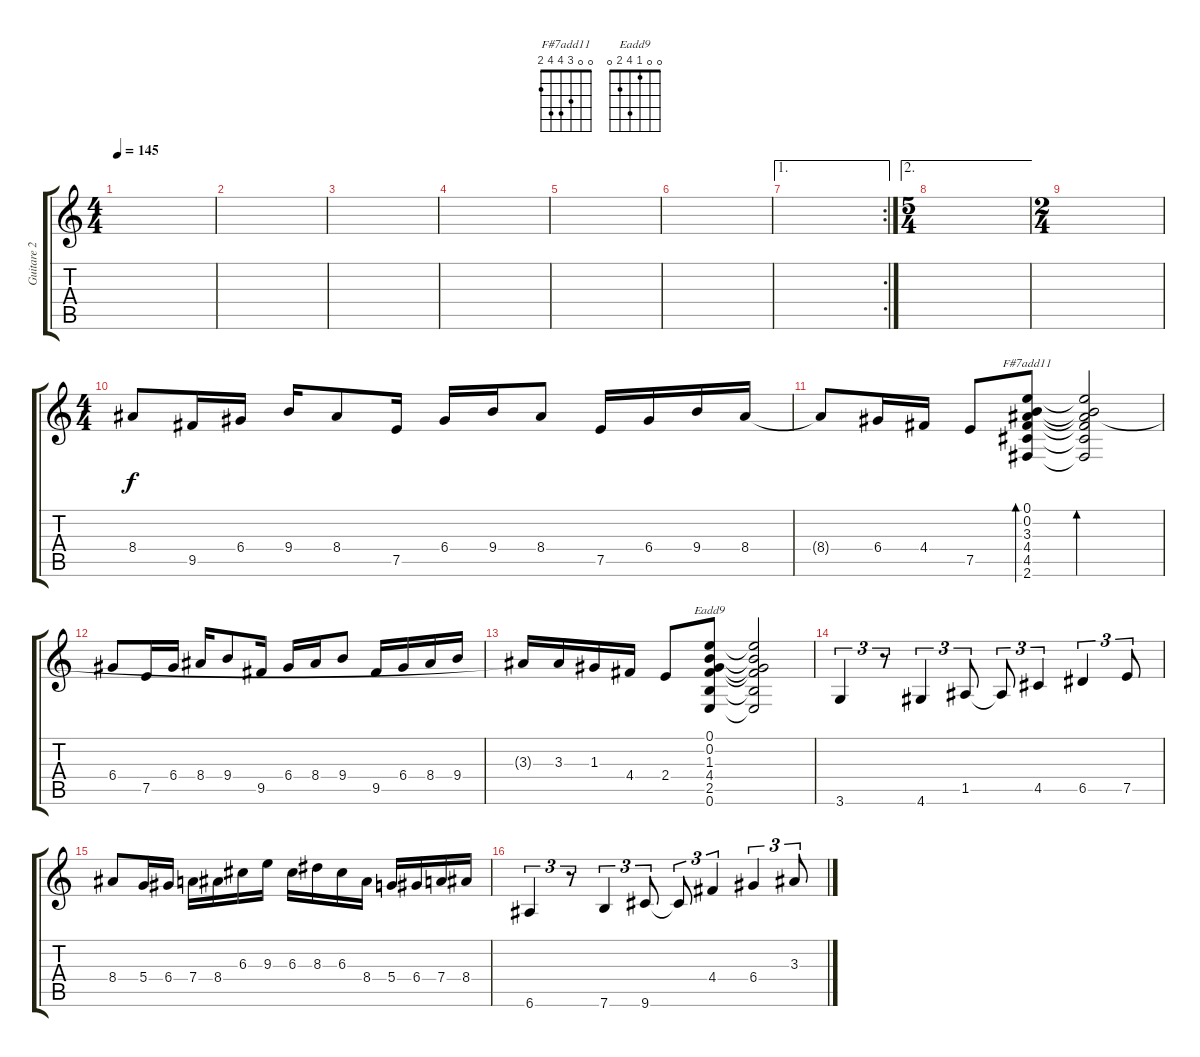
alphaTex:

\track ("Guitare 2" "Guitare 2") {instrument acousticguitarnylon}
\staff {score tabs}
\tuning (E4 B3 G3 D3 A2 E2) {hide}
\chord ("F#7add11" 0 0 3 4 4 2)
\chord ("Eadd9" 0 0 1 4 2 0)
\ts (4 4)
\tempo 145
\clef g2
\ks c
|
|
|
|
|
|
\ae 1
\rc 2
|
\ae 2
\ts (5 4)
|
\ts (2 4)
|
\ts (4 4)
8.4.8 9.5.16 6.4.16 9.4.16 8.4.8 7.5.16 6.4.16 9.4.16 8.4.8 7.5.16 6.4.16 9.4.16 8.4.16 |
8.4{t}.8 6.4.16 4.4.16 7.5.8 (0.1 0.2 3.3 4.4 4.5 2.6).8{bd 60 ch "F#7add11"} (0.1{t} 0.2{t} 3.3{t} 4.4{t} 4.5{t} 2.6{t}).2{bd 60} |
6.4.8 7.5.16 6.4.16 8.4.16 9.4.8 9.5.16 6.4.16 8.4.16 9.4.8 9.5.16 6.4.16 8.4.16 9.4.16 |
3.3{t}.16 3.3.16 1.3.16 4.4.16 2.4.8 (0.1 0.2 1.3 4.4 2.5 0.6).8{ch "Eadd9"} (0.1{t} 0.2{t} 1.3{t} 4.4{t} 2.5{t} 0.6{t}).2 |
3.6.4{tu (3 2)} r.8{tu (3 2)} 4.6.4{tu (3 2)} 1.5.8{tu (3 2)} 1.5{t}.8{tu (3 2)} 4.5.4{tu (3 2)} 6.5.4{tu (3 2)} 7.5.8{tu (3 2)} |
8.4.8 5.4.16 6.4.16 7.4.16 8.4.16 6.3.16 9.3.16 6.3.16 8.3.16 6.3.16 8.4.16 5.4.16 6.4.16 7.4.16 8.4.16 |
6.6.4{tu (3 2)} r.8{tu (3 2)} 7.6.4{tu (3 2)} 9.6.8{tu (3 2)} 9.6{t}.8{tu (3 2)} 4.4.4{tu (3 2)} 6.4.4{tu (3 2)} 3.3.8{tu (3 2)}
